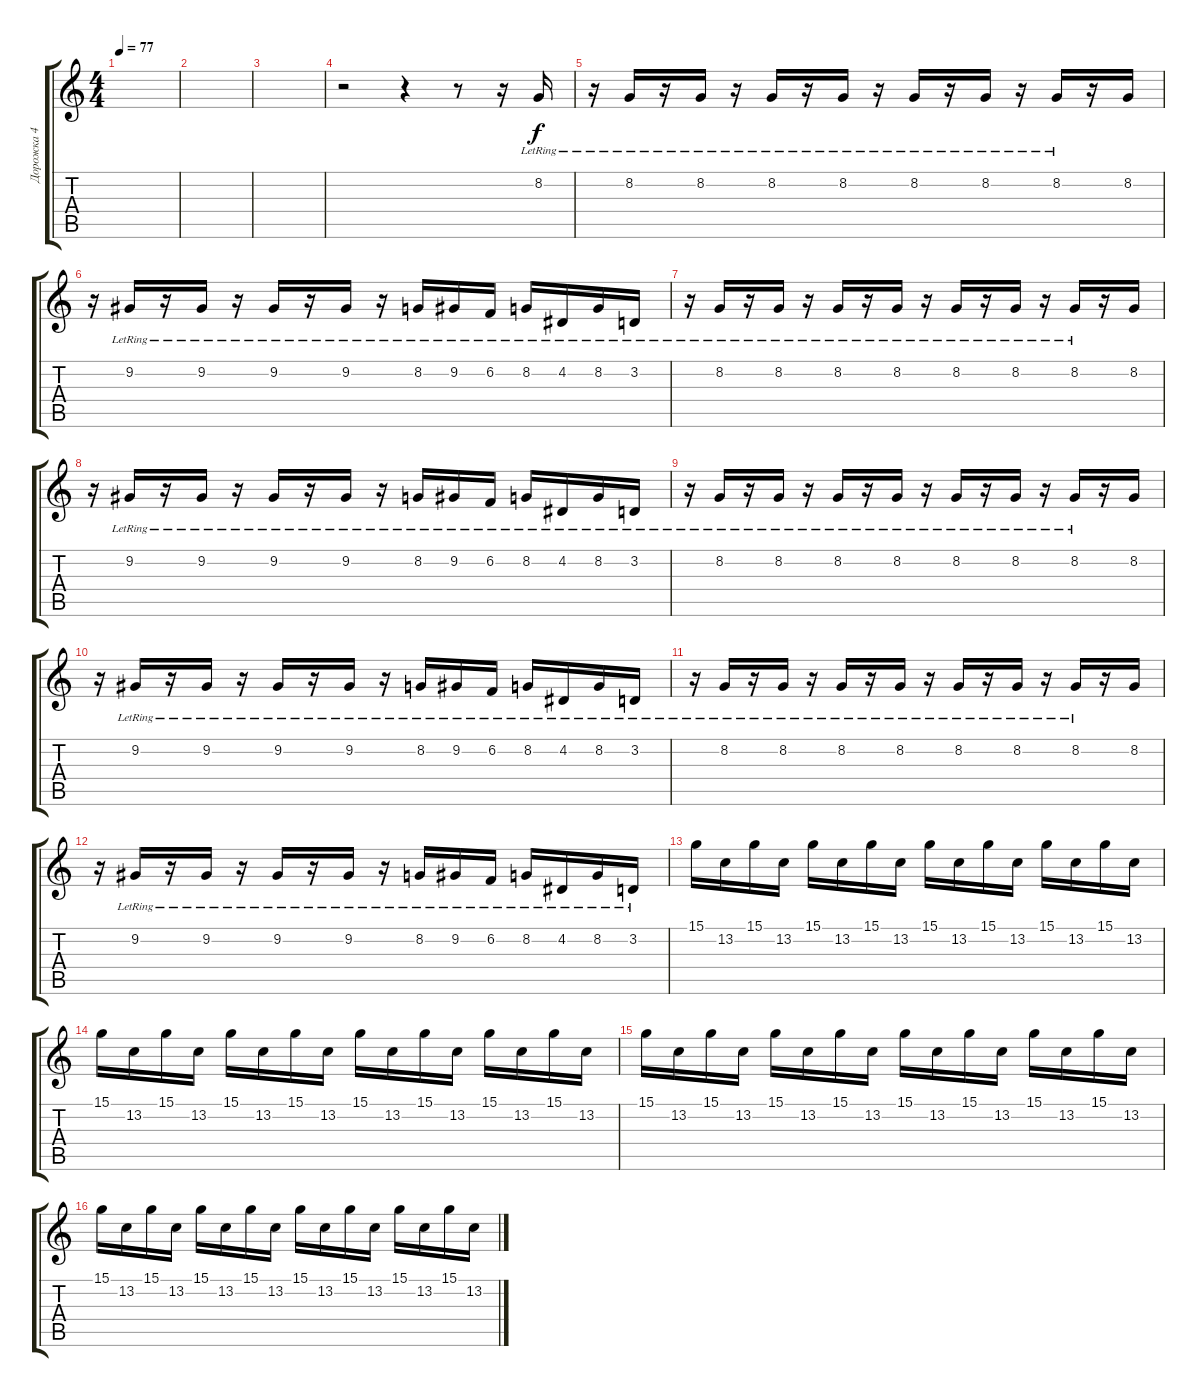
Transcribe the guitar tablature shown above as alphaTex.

\track ("Дорожка 4" "Дорожка 4") {instrument acousticgrandpiano}
\staff {score tabs}
\tuning (E4 B3 G3 D3 A2 E2) {hide}
\ts (4 4)
\tempo 77
\clef g2
\ks c
|
|
|
r.2 r.4 r.8 r.16 8.2{lr}.16 |
r.16 8.2{lr}.16 r.16 8.2{lr}.16 r.16 8.2{lr}.16 r.16 8.2{lr}.16 r.16 8.2{lr}.16 r.16 8.2{lr}.16 r.16 8.2{lr}.16 r.16 8.2.16 |
r.16 9.2{lr}.16 r.16 9.2{lr}.16 r.16 9.2{lr}.16 r.16 9.2{lr}.16 r.16 8.2{lr}.16 9.2{lr}.16 6.2{lr}.16 8.2{lr}.16 4.2{lr}.16 8.2{lr}.16 3.2{lr}.16 |
r.16 8.2{lr}.16 r.16 8.2{lr}.16 r.16 8.2{lr}.16 r.16 8.2{lr}.16 r.16 8.2{lr}.16 r.16 8.2{lr}.16 r.16 8.2{lr}.16 r.16 8.2.16 |
r.16 9.2{lr}.16 r.16 9.2{lr}.16 r.16 9.2{lr}.16 r.16 9.2{lr}.16 r.16 8.2{lr}.16 9.2{lr}.16 6.2{lr}.16 8.2{lr}.16 4.2{lr}.16 8.2{lr}.16 3.2{lr}.16 |
r.16 8.2{lr}.16 r.16 8.2{lr}.16 r.16 8.2{lr}.16 r.16 8.2{lr}.16 r.16 8.2{lr}.16 r.16 8.2{lr}.16 r.16 8.2{lr}.16 r.16 8.2.16 |
r.16 9.2{lr}.16 r.16 9.2{lr}.16 r.16 9.2{lr}.16 r.16 9.2{lr}.16 r.16 8.2{lr}.16 9.2{lr}.16 6.2{lr}.16 8.2{lr}.16 4.2{lr}.16 8.2{lr}.16 3.2{lr}.16 |
r.16 8.2{lr}.16 r.16 8.2{lr}.16 r.16 8.2{lr}.16 r.16 8.2{lr}.16 r.16 8.2{lr}.16 r.16 8.2{lr}.16 r.16 8.2{lr}.16 r.16 8.2.16 |
r.16 9.2{lr}.16 r.16 9.2{lr}.16 r.16 9.2{lr}.16 r.16 9.2{lr}.16 r.16 8.2{lr}.16 9.2{lr}.16 6.2{lr}.16 8.2{lr}.16 4.2{lr}.16 8.2{lr}.16 3.2{lr}.16 |
15.1.16 13.2.16 15.1.16 13.2.16 15.1.16 13.2.16 15.1.16 13.2.16 15.1.16 13.2.16 15.1.16 13.2.16 15.1.16 13.2.16 15.1.16 13.2.16 |
15.1.16 13.2.16 15.1.16 13.2.16 15.1.16 13.2.16 15.1.16 13.2.16 15.1.16 13.2.16 15.1.16 13.2.16 15.1.16 13.2.16 15.1.16 13.2.16 |
15.1.16 13.2.16 15.1.16 13.2.16 15.1.16 13.2.16 15.1.16 13.2.16 15.1.16 13.2.16 15.1.16 13.2.16 15.1.16 13.2.16 15.1.16 13.2.16 |
15.1.16 13.2.16 15.1.16 13.2.16 15.1.16 13.2.16 15.1.16 13.2.16 15.1.16 13.2.16 15.1.16 13.2.16 15.1.16 13.2.16 15.1.16 13.2.16
